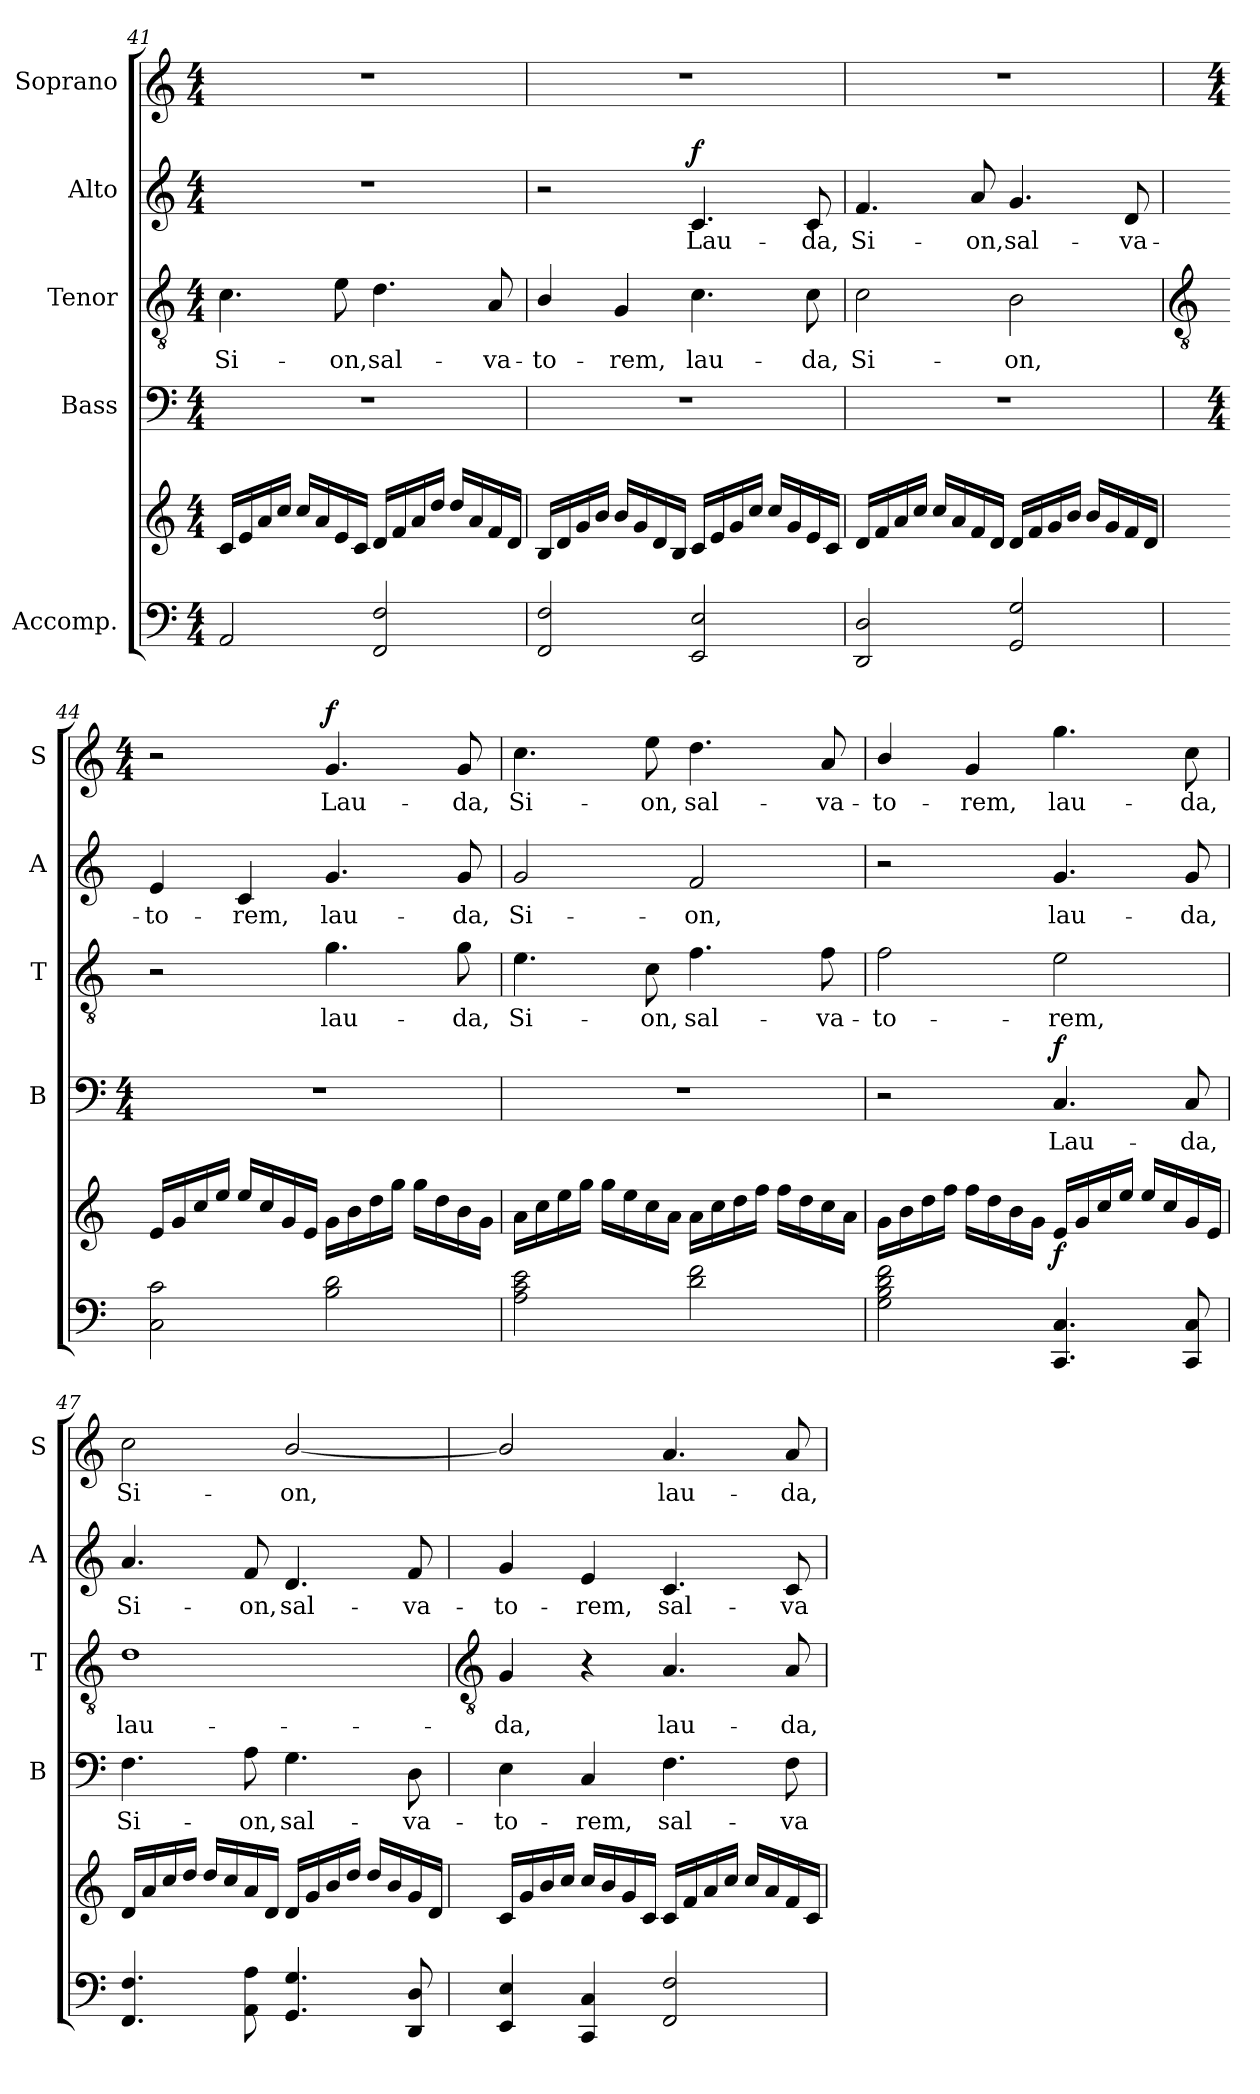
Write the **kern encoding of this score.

**kern	**kern	**dynam	**kern	**text	**dynam	**kern	**text	**kern	**text	**dynam	**kern	**text	**dynam
*part5	*part5	*part5	*part4	*part4	*part4	*part3	*part3	*part2	*part2	*part2	*part1	*part1	*part1
*staff6	*staff5	*staff5/6	*staff4	*staff4	*staff4	*staff3	*staff3	*staff2	*staff2	*staff2	*staff1	*staff1	*staff1
*I"Accomp.	*	*	*I"Bass	*	*	*I"Tenor	*	*I"Alto	*	*	*I"Soprano	*	*
*	*	*	*I'B	*	*	*I'T	*	*I'A	*	*	*I'S	*	*
*clefF4	*clefG2	*	*clefF4	*	*	*clefGv2	*	*clefG2	*	*	*clefG2	*	*
*k[]	*k[]	*	*k[]	*	*	*k[]	*	*k[]	*	*	*k[]	*	*
*C:	*C:	*	*C:	*	*	*C:	*	*C:	*	*	*C:	*	*
*M4/4	*M4/4	*	*M4/4	*	*	*M4/4	*	*M4/4	*	*	*M4/4	*	*
=41	=41	=41	=41	=41	=41	=41	=41	=41	=41	=41	=41	=41	=41
!	!	!	!	!	!	!	!LO:LY:b	!	!	!	!	!	!
2AA	16cLL	.	1r	.	.	4.c	Si-	1r	.	.	1r	.	.
.	16e	.	.	.	.	.	.	.	.	.	.	.	.
.	16a	.	.	.	.	.	.	.	.	.	.	.	.
.	16ccJJ	.	.	.	.	.	.	.	.	.	.	.	.
.	16ccLL	.	.	.	.	.	.	.	.	.	.	.	.
.	16a	.	.	.	.	.	.	.	.	.	.	.	.
!	!	!	!	!	!	!	!LO:LY:b	!	!	!	!	!	!
.	16e	.	.	.	.	8e	-on,	.	.	.	.	.	.
.	16cJJ	.	.	.	.	.	.	.	.	.	.	.	.
!	!	!	!	!	!	!	!LO:LY:b	!	!	!	!	!	!
2FF 2F	16dLL	.	.	.	.	4.d	sal-	.	.	.	.	.	.
.	16f	.	.	.	.	.	.	.	.	.	.	.	.
.	16a	.	.	.	.	.	.	.	.	.	.	.	.
.	16ddJJ	.	.	.	.	.	.	.	.	.	.	.	.
.	16ddLL	.	.	.	.	.	.	.	.	.	.	.	.
.	16a	.	.	.	.	.	.	.	.	.	.	.	.
!	!	!	!	!	!	!	!LO:LY:b	!	!	!	!	!	!
.	16f	.	.	.	.	8A	-va-	.	.	.	.	.	.
.	16dJJ	.	.	.	.	.	.	.	.	.	.	.	.
=42	=42	=42	=42	=42	=42	=42	=42	=42	=42	=42	=42	=42	=42
!	!	!	!	!	!	!	!LO:LY:b	!	!	!	!	!	!
2FF 2F	16BLL	.	1r	.	.	4B/	-to-	2r	.	.	1r	.	.
.	16d	.	.	.	.	.	.	.	.	.	.	.	.
.	16g	.	.	.	.	.	.	.	.	.	.	.	.
.	16bJJ	.	.	.	.	.	.	.	.	.	.	.	.
!	!	!	!	!	!	!	!LO:LY:b	!	!	!	!	!	!
.	16bLL	.	.	.	.	4G	-rem,	.	.	.	.	.	.
.	16g	.	.	.	.	.	.	.	.	.	.	.	.
.	16d	.	.	.	.	.	.	.	.	.	.	.	.
.	16BJJ	.	.	.	.	.	.	.	.	.	.	.	.
!	!	!	!	!	!	!	!LO:LY:b	!	!LO:LY:b	!LO:DY:b	!	!	!
2EE 2E	16cLL	.	.	.	.	4.c	lau-	4.c	Lau-	f	.	.	.
.	16e	.	.	.	.	.	.	.	.	.	.	.	.
.	16g	.	.	.	.	.	.	.	.	.	.	.	.
.	16ccJJ	.	.	.	.	.	.	.	.	.	.	.	.
.	16ccLL	.	.	.	.	.	.	.	.	.	.	.	.
.	16g	.	.	.	.	.	.	.	.	.	.	.	.
!	!	!	!	!	!	!	!LO:LY:b	!	!LO:LY:b	!	!	!	!
.	16e	.	.	.	.	8c	-da,	8c	-da,	.	.	.	.
.	16cJJ	.	.	.	.	.	.	.	.	.	.	.	.
=43	=43	=43	=43	=43	=43	=43	=43	=43	=43	=43	=43	=43	=43
!	!	!	!	!	!	!	!LO:LY:b	!	!LO:LY:b	!	!	!	!
2DD 2D	16dLL	.	1r	.	.	2c	Si-	4.f	Si-	.	1r	.	.
.	16f	.	.	.	.	.	.	.	.	.	.	.	.
.	16a	.	.	.	.	.	.	.	.	.	.	.	.
.	16ccJJ	.	.	.	.	.	.	.	.	.	.	.	.
.	16ccLL	.	.	.	.	.	.	.	.	.	.	.	.
.	16a	.	.	.	.	.	.	.	.	.	.	.	.
!	!	!	!	!	!	!	!	!	!LO:LY:b	!	!	!	!
.	16f	.	.	.	.	.	.	8a	-on,	.	.	.	.
.	16dJJ	.	.	.	.	.	.	.	.	.	.	.	.
!	!	!	!	!	!	!	!LO:LY:b	!	!LO:LY:b	!	!	!	!
2GG 2G	16dLL	.	.	.	.	2B	-on,	4.g	sal-	.	.	.	.
.	16f	.	.	.	.	.	.	.	.	.	.	.	.
.	16g	.	.	.	.	.	.	.	.	.	.	.	.
.	16bJJ	.	.	.	.	.	.	.	.	.	.	.	.
.	16bLL	.	.	.	.	.	.	.	.	.	.	.	.
.	16g	.	.	.	.	.	.	.	.	.	.	.	.
!	!	!	!	!	!	!	!	!	!LO:LY:b	!	!	!	!
.	16f	.	.	.	.	.	.	8d	-va-	.	.	.	.
.	16dJJ	.	.	.	.	.	.	.	.	.	.	.	.
!!LO:LB:g=z
=44	=44	=44	=44	=44	=44	=44	=44	=44	=44	=44	=44	=44	=44
*	*	*	*	*	*	*clefGv2	*	*	*	*	*	*	*
*	*	*	*k[]	*	*	*	*	*	*	*	*k[]	*	*
*	*	*	*C:	*	*	*	*	*	*	*	*C:	*	*
*	*	*	*M4/4	*	*	*	*	*	*	*	*M4/4	*	*
!	!	!	!	!	!	!	!	!	!LO:LY:b	!	!	!	!
2C 2c	16eLL	.	1r	.	.	2r	.	4e	-to-	.	2r	.	.
.	16g	.	.	.	.	.	.	.	.	.	.	.	.
.	16cc	.	.	.	.	.	.	.	.	.	.	.	.
.	16eeJJ	.	.	.	.	.	.	.	.	.	.	.	.
!	!	!	!	!	!	!	!	!	!LO:LY:b	!	!	!	!
.	16eeLL	.	.	.	.	.	.	4c	-rem,	.	.	.	.
.	16cc	.	.	.	.	.	.	.	.	.	.	.	.
.	16g	.	.	.	.	.	.	.	.	.	.	.	.
.	16eJJ	.	.	.	.	.	.	.	.	.	.	.	.
!	!	!	!	!	!	!	!LO:LY:b	!	!LO:LY:b	!	!	!LO:LY:b	!LO:DY:b
2B 2d	16gLL	.	.	.	.	4.g	lau-	4.g	lau-	.	4.g	Lau-	f
.	16b	.	.	.	.	.	.	.	.	.	.	.	.
.	16dd	.	.	.	.	.	.	.	.	.	.	.	.
.	16ggJJ	.	.	.	.	.	.	.	.	.	.	.	.
.	16ggLL	.	.	.	.	.	.	.	.	.	.	.	.
.	16dd	.	.	.	.	.	.	.	.	.	.	.	.
!	!	!	!	!	!	!	!LO:LY:b	!	!LO:LY:b	!	!	!LO:LY:b	!
.	16b	.	.	.	.	8g	-da,	8g	-da,	.	8g	-da,	.
.	16gJJ	.	.	.	.	.	.	.	.	.	.	.	.
=45	=45	=45	=45	=45	=45	=45	=45	=45	=45	=45	=45	=45	=45
!	!	!	!	!	!	!	!LO:LY:b	!	!LO:LY:b	!	!	!LO:LY:b	!
2A 2c 2e	16aLL	.	1r	.	.	4.e	Si-	2g	Si-	.	4.cc	Si-	.
.	16cc	.	.	.	.	.	.	.	.	.	.	.	.
.	16ee	.	.	.	.	.	.	.	.	.	.	.	.
.	16ggJJ	.	.	.	.	.	.	.	.	.	.	.	.
.	16ggLL	.	.	.	.	.	.	.	.	.	.	.	.
.	16ee	.	.	.	.	.	.	.	.	.	.	.	.
!	!	!	!	!	!	!	!LO:LY:b	!	!	!	!	!LO:LY:b	!
.	16cc	.	.	.	.	8c	-on,	.	.	.	8ee	-on,	.
.	16aJJ	.	.	.	.	.	.	.	.	.	.	.	.
!	!	!	!	!	!	!	!LO:LY:b	!	!LO:LY:b	!	!	!LO:LY:b	!
2d 2f	16aLL	.	.	.	.	4.f	sal-	2f	-on,	.	4.dd	sal-	.
.	16cc	.	.	.	.	.	.	.	.	.	.	.	.
.	16dd	.	.	.	.	.	.	.	.	.	.	.	.
.	16ffJJ	.	.	.	.	.	.	.	.	.	.	.	.
.	16ffLL	.	.	.	.	.	.	.	.	.	.	.	.
.	16dd	.	.	.	.	.	.	.	.	.	.	.	.
!	!	!	!	!	!	!	!LO:LY:b	!	!	!	!	!LO:LY:b	!
.	16cc	.	.	.	.	8f	-va-	.	.	.	8a	-va-	.
.	16aJJ	.	.	.	.	.	.	.	.	.	.	.	.
=46	=46	=46	=46	=46	=46	=46	=46	=46	=46	=46	=46	=46	=46
!	!	!	!	!	!	!	!LO:LY:b	!	!	!	!	!LO:LY:b	!
2G 2B 2d 2f	16gLL	.	2r	.	.	2f	-to-	2r	.	.	4b/	-to-	.
.	16b	.	.	.	.	.	.	.	.	.	.	.	.
.	16dd	.	.	.	.	.	.	.	.	.	.	.	.
.	16ffJJ	.	.	.	.	.	.	.	.	.	.	.	.
!	!	!	!	!	!	!	!	!	!	!	!	!LO:LY:b	!
.	16ffLL	.	.	.	.	.	.	.	.	.	4g	-rem,	.
.	16dd	.	.	.	.	.	.	.	.	.	.	.	.
.	16b	.	.	.	.	.	.	.	.	.	.	.	.
.	16gJJ	.	.	.	.	.	.	.	.	.	.	.	.
!	!	!LO:DY:b	!	!LO:LY:b	!LO:DY:b	!	!LO:LY:b	!	!LO:LY:b	!	!	!LO:LY:b	!
4.CC 4.C	16eLL	f	4.C	Lau-	f	2e	-rem,	4.g	lau-	.	4.gg	lau-	.
.	16g	.	.	.	.	.	.	.	.	.	.	.	.
.	16cc	.	.	.	.	.	.	.	.	.	.	.	.
.	16eeJJ	.	.	.	.	.	.	.	.	.	.	.	.
.	16eeLL	.	.	.	.	.	.	.	.	.	.	.	.
.	16cc	.	.	.	.	.	.	.	.	.	.	.	.
!	!	!	!	!LO:LY:b	!	!	!	!	!LO:LY:b	!	!	!LO:LY:b	!
8CC 8C	16g	.	8C	-da,	.	.	.	8g	-da,	.	8cc	-da,	.
.	16eJJ	.	.	.	.	.	.	.	.	.	.	.	.
=47	=47	=47	=47	=47	=47	=47	=47	=47	=47	=47	=47	=47	=47
!	!	!	!	!LO:LY:b	!	!	!LO:LY:b	!	!LO:LY:b	!	!	!LO:LY:b	!
4.FF 4.F	16dLL	.	4.F	Si-	.	1d	lau-	4.a	Si-	.	2cc	Si-	.
.	16a	.	.	.	.	.	.	.	.	.	.	.	.
.	16cc	.	.	.	.	.	.	.	.	.	.	.	.
.	16ddJJ	.	.	.	.	.	.	.	.	.	.	.	.
.	16ddLL	.	.	.	.	.	.	.	.	.	.	.	.
.	16cc	.	.	.	.	.	.	.	.	.	.	.	.
!	!	!	!	!LO:LY:b	!	!	!	!	!LO:LY:b	!	!	!	!
8AA 8A	16a	.	8A	-on,	.	.	.	8f	-on,	.	.	.	.
.	16dJJ	.	.	.	.	.	.	.	.	.	.	.	.
!	!	!	!	!LO:LY:b	!	!	!	!	!LO:LY:b	!	!	!LO:LY:b	!
4.GG 4.G	16dLL	.	4.G	sal-	.	.	.	4.d	sal-	.	[2b/	-on,	.
.	16g	.	.	.	.	.	.	.	.	.	.	.	.
.	16b	.	.	.	.	.	.	.	.	.	.	.	.
.	16ddJJ	.	.	.	.	.	.	.	.	.	.	.	.
.	16ddLL	.	.	.	.	.	.	.	.	.	.	.	.
.	16b	.	.	.	.	.	.	.	.	.	.	.	.
!	!	!	!	!LO:LY:b	!	!	!	!	!LO:LY:b	!	!	!	!
8DD 8D	16g	.	8D	-va-	.	.	.	8f	-va-	.	.	.	.
.	16dJJ	.	.	.	.	.	.	.	.	.	.	.	.
!!LO:LB:g=z
=48	=48	=48	=48	=48	=48	=48	=48	=48	=48	=48	=48	=48	=48
*	*	*	*	*	*	*clefGv2	*	*	*	*	*	*	*
*^	*	*	*	*	*	*	*	*	*	*	*	*	*
!	!	!	!	!	!LO:LY:b	!	!	!LO:LY:b	!	!LO:LY:b	!	!	!	!
4EE 4E	1ryy	16cLL	.	4E	-to-	.	4G	-da,	4g	-to-	.	2b/]	.	.
.	.	16g	.	.	.	.	.	.	.	.	.	.	.	.
.	.	16b	.	.	.	.	.	.	.	.	.	.	.	.
.	.	16ccJJ	.	.	.	.	.	.	.	.	.	.	.	.
!	!	!	!	!	!LO:LY:b	!	!	!	!	!LO:LY:b	!	!	!	!
4CC 4C	.	16ccLL	.	4C	-rem,	.	4r	.	4e	-rem,	.	.	.	.
.	.	16b	.	.	.	.	.	.	.	.	.	.	.	.
.	.	16g	.	.	.	.	.	.	.	.	.	.	.	.
.	.	16cJJ	.	.	.	.	.	.	.	.	.	.	.	.
!	!	!	!	!	!LO:LY:b	!	!	!LO:LY:b	!	!LO:LY:b	!	!	!LO:LY:b	!
2FF 2F	.	16cLL	.	4.F	sal-	.	4.A	lau-	4.c	sal-	.	4.a	lau-	.
.	.	16f	.	.	.	.	.	.	.	.	.	.	.	.
.	.	16a	.	.	.	.	.	.	.	.	.	.	.	.
.	.	16ccJJ	.	.	.	.	.	.	.	.	.	.	.	.
.	.	16ccLL	.	.	.	.	.	.	.	.	.	.	.	.
.	.	16a	.	.	.	.	.	.	.	.	.	.	.	.
!	!	!	!	!	!LO:LY:b	!	!	!LO:LY:b	!	!LO:LY:b	!	!	!LO:LY:b	!
.	.	16f	.	8F	-va-	.	8A	-da,	8c	-va-	.	8a	-da,	.
.	.	16cJJ	.	.	.	.	.	.	.	.	.	.	.	.
*v	*v	*	*	*	*	*	*	*	*	*	*	*	*	*
=	=	=	=	=	=	=	=	=	=	=	=	=	=
*-	*-	*-	*-	*-	*-	*-	*-	*-	*-	*-	*-	*-	*-
